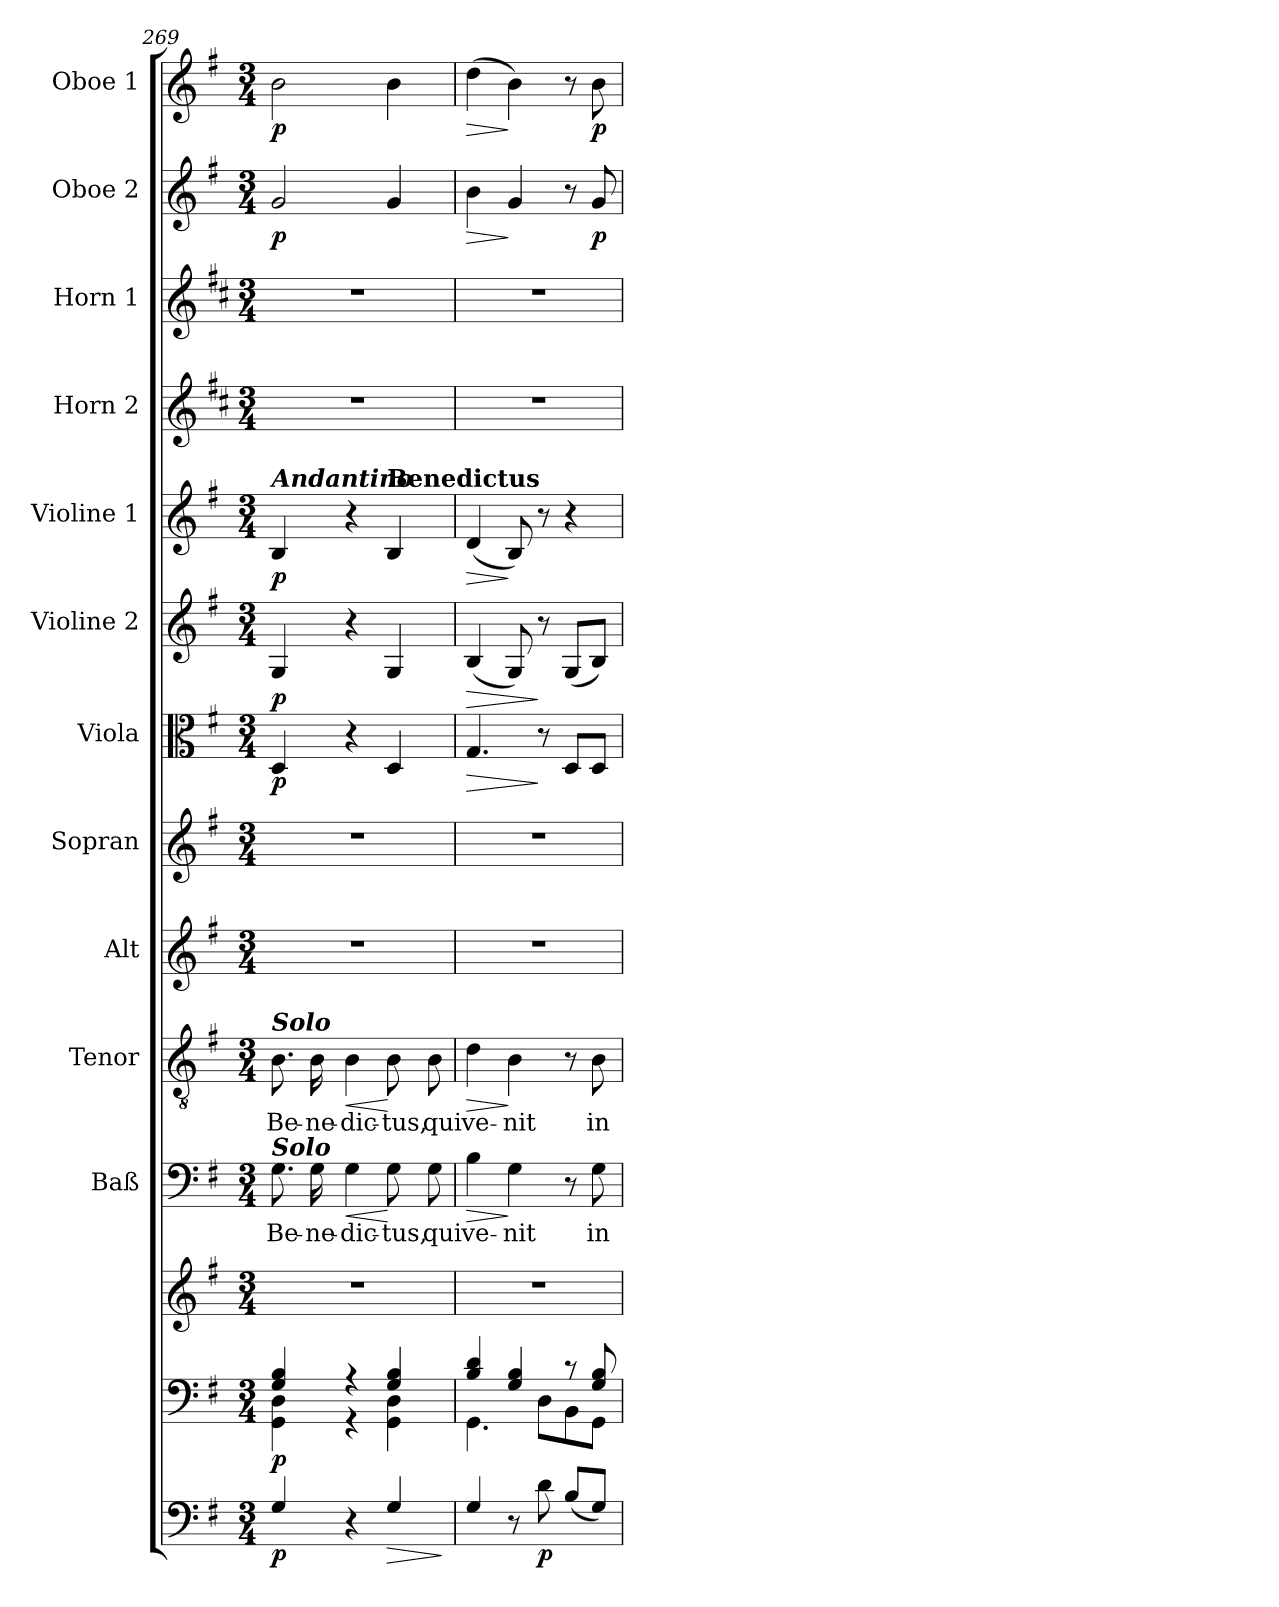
**kern	**dynam	**kern	**kern	**dynam	**kern	**text	**dynam	**kern	**text	**dynam	**kern	**kern	**kern	**dynam	**kern	**dynam	**kern	**dynam	**kern	**kern	**kern	**dynam	**kern	**dynam
*part13	*part13	*part12	*part12	*part12	*part11	*part11	*part11	*part10	*part10	*part10	*part9	*part8	*part7	*part7	*part6	*part6	*part5	*part5	*part4	*part3	*part2	*part2	*part1	*part1
*staff14	*staff14	*staff13	*staff12	*staff12/13	*staff11	*staff11	*staff11	*staff10	*staff10	*staff10	*staff9	*staff8	*staff7	*staff7	*staff6	*staff6	*staff5	*staff5	*staff4	*staff3	*staff2	*staff2	*staff1	*staff1
*	*	*	*	*	*I"Baß	*	*	*I"Tenor	*	*	*I"Alt	*I"Sopran	*I"Viola	*	*I"Violine 2	*	*I"Violine 1	*	*I"Horn 2	*I"Horn 1	*I"Oboe 2	*	*I"Oboe 1	*
*	*	*	*	*	*I'Baß	*	*	*I'Ten	*	*	*I'Alt	*I'Sop	*I'Vla.	*	*I'Vln. 2	*	*I'Vln. 1	*	*I'Hrn. 2	*I'Hrn. 1	*I'Ob. 2	*	*I'Ob. 1	*
!!LO:PB:g=z
*clefF4	*	*clefF4	*clefG2	*	*clefF4	*	*	*clefGv2	*	*	*clefG2	*clefG2	*clefC3	*	*clefG2	*	*clefG2	*	*clefG2	*clefG2	*clefG2	*	*clefG2	*
*ITrd7c12	*	*	*	*	*	*	*	*	*	*	*	*	*	*	*	*	*	*	*ITrd4c7	*ITrd4c7	*	*	*	*
*k[f#]	*	*k[f#]	*k[f#]	*	*k[f#]	*	*	*k[f#]	*	*	*k[f#]	*k[f#]	*k[f#]	*	*k[f#]	*	*k[f#]	*	*k[f#]	*k[f#]	*k[f#]	*	*k[f#]	*
*G:	*	*G:	*G:	*	*G:	*	*	*G:	*	*	*G:	*G:	*G:	*	*G:	*	*G:	*	*G:	*G:	*G:	*	*G:	*
*M3/4	*	*M3/4	*M3/4	*	*M3/4	*	*	*M3/4	*	*	*M3/4	*M3/4	*M3/4	*	*M3/4	*	*M3/4	*	*M3/4	*M3/4	*M3/4	*	*M3/4	*
=269	=269	=269	=269	=269	=269	=269	=269	=269	=269	=269	=269	=269	=269	=269	=269	=269	=269	=269	=269	=269	=269	=269	=269	=269
*	*	*^	*	*	*	*	*	*	*	*	*	*	*	*	*	*	*	*	*	*	*	*	*	*
!	!	!	!	!	!	!	!	!	!	!	!	!	!	!	!	!	!	!LO:TX:a:Bi:t=Andantino	!	!	!	!	!	!	!
!	!	!	!	!	!	!	!	!	!LO:TX:a:Bi:t=Solo	!	!	!	!	!	!	!	!	!	!	!	!	!	!	!	!
!	!	!	!	!	!	!LO:TX:a:Bi:t=Solo	!	!	!	!	!	!	!	!	!	!	!	!	!	!	!	!	!	!	!
!	!LO:DY:b	!	!	!	!LO:DY:b=2	!	!LO:LY:b	!	!	!LO:LY:b	!	!	!	!	!LO:DY:b	!	!LO:DY:b	!	!LO:DY:b	!	!	!	!LO:DY:b	!	!LO:DY:b
4GG/	p	4G/ 4B/	4GG\ 4D\	2.r	p	8.G\	Be-	.	8.B\	Be-	.	2.r	2.r	4D/	p	4G/	p	4B/	p	2.r	2.r	2g/	p	2b\	p
!	!	!	!	!	!	!	!LO:LY:b	!	!	!LO:LY:b	!	!	!	!	!	!	!	!	!	!	!	!	!	!	!
.	.	.	.	.	.	16G\	-ne-	.	16B\	-ne-	.	.	.	.	.	.	.	.	.	.	.	.	.	.	.
!	!	!	!	!	!	!	!LO:LY:b	!LO:HP:b	!	!LO:LY:b	!LO:HP:b	!	!	!	!	!	!	!	!	!	!	!	!	!	!
4r	.	4r	4r	.	.	4G\	-dic-	<	4B\	-dic-	<	.	.	4r	.	4r	.	4r	.	.	.	.	.	.	.
!	!	!	!	!	!	!	!	!	!	!	!	!	!	!	!	!	!	!LO:TX:a:B:t=Benedictus	!	!	!	!	!	!	!
!	!LO:HP:b	!	!	!	!	!	!LO:LY:b	!	!	!LO:LY:b	!	!	!	!	!	!	!	!	!	!	!	!	!	!	!
4GG/	>	4G/ 4B/	4GG\ 4D\	.	.	8G\	-tus,	[	8B\	-tus,	[	.	.	4D/	.	4G/	.	4B/	.	.	.	4g/	.	4b\	.
!	!	!	!	!	!	!	!LO:LY:b	!	!	!LO:LY:b	!	!	!	!	!	!	!	!	!	!	!	!	!	!	!
.	.	.	.	.	.	8G\	qui	.	8B\	qui	.	.	.	.	.	.	.	.	.	.	.	.	.	.	.
*	*	*v	*v	*	*	*	*	*	*	*	*	*	*	*	*	*	*	*	*	*	*	*	*	*	*
.	]	.	.	.	.	.	.	.	.	.	.	.	.	.	.	.	.	.	.	.	.	.	.	.
=270	=270	=270	=270	=270	=270	=270	=270	=270	=270	=270	=270	=270	=270	=270	=270	=270	=270	=270	=270	=270	=270	=270	=270	=270
*	*	*^	*	*	*	*	*	*	*	*	*	*	*	*	*	*	*	*	*	*	*	*	*	*
!	!	!	!	!	!	!	!LO:LY:b	!LO:HP:b	!	!LO:LY:b	!LO:HP:b	!	!	!	!LO:HP:b	!	!LO:HP:b	!	!LO:HP:b	!	!	!	!LO:HP:b	!	!LO:HP:b
4GG/	.	4B/ 4d/	4.GG\	2.r	.	4B\	ve-	>	4d\	ve-	>	2.r	2.r	4.G/	>	(<4B/	>	(<4d/	>	2.r	2.r	4b\	>	(>4dd\	>
!	!	!	!	!	!	!	!LO:LY:b	!	!	!LO:LY:b	!	!	!	!	!	!	!	!	!	!	!	!	!	!	!
8r	.	4G/ 4B/	.	.	.	4G\	-nit	]	4B\	-nit	]	.	.	.	.	8G/)	.	8B/)	]	.	.	4g/	]	4b\)	]
!	!LO:DY:b	!	!	!	!	!	!	!	!	!	!	!	!	!	!	!	!	!	!	!	!	!	!	!	!
8D\	p	.	8D\L	.	.	.	.	.	.	.	.	.	.	8r	]	8r	]	8r	.	.	.	.	.	.	.
(<8BB/L	.	8rc	8BB\	.	.	8r	.	.	8r	.	.	.	.	8D/L	.	(<8G/L	.	4r	.	.	.	8r	.	8r	.
!	!	!	!	!	!	!	!LO:LY:b	!	!	!LO:LY:b	!	!	!	!	!	!	!	!	!	!	!	!	!LO:DY:b	!	!LO:DY:b
8GG/J)	.	8G/ 8B/	8GG\J	.	.	8G\	in	.	8B\	in	.	.	.	8D/J	.	8B/J)	.	.	.	.	.	8g/	p	8b\	p
*	*	*v	*v	*	*	*	*	*	*	*	*	*	*	*	*	*	*	*	*	*	*	*	*	*	*
=	=	=	=	=	=	=	=	=	=	=	=	=	=	=	=	=	=	=	=	=	=	=	=	=
*-	*-	*-	*-	*-	*-	*-	*-	*-	*-	*-	*-	*-	*-	*-	*-	*-	*-	*-	*-	*-	*-	*-	*-	*-
